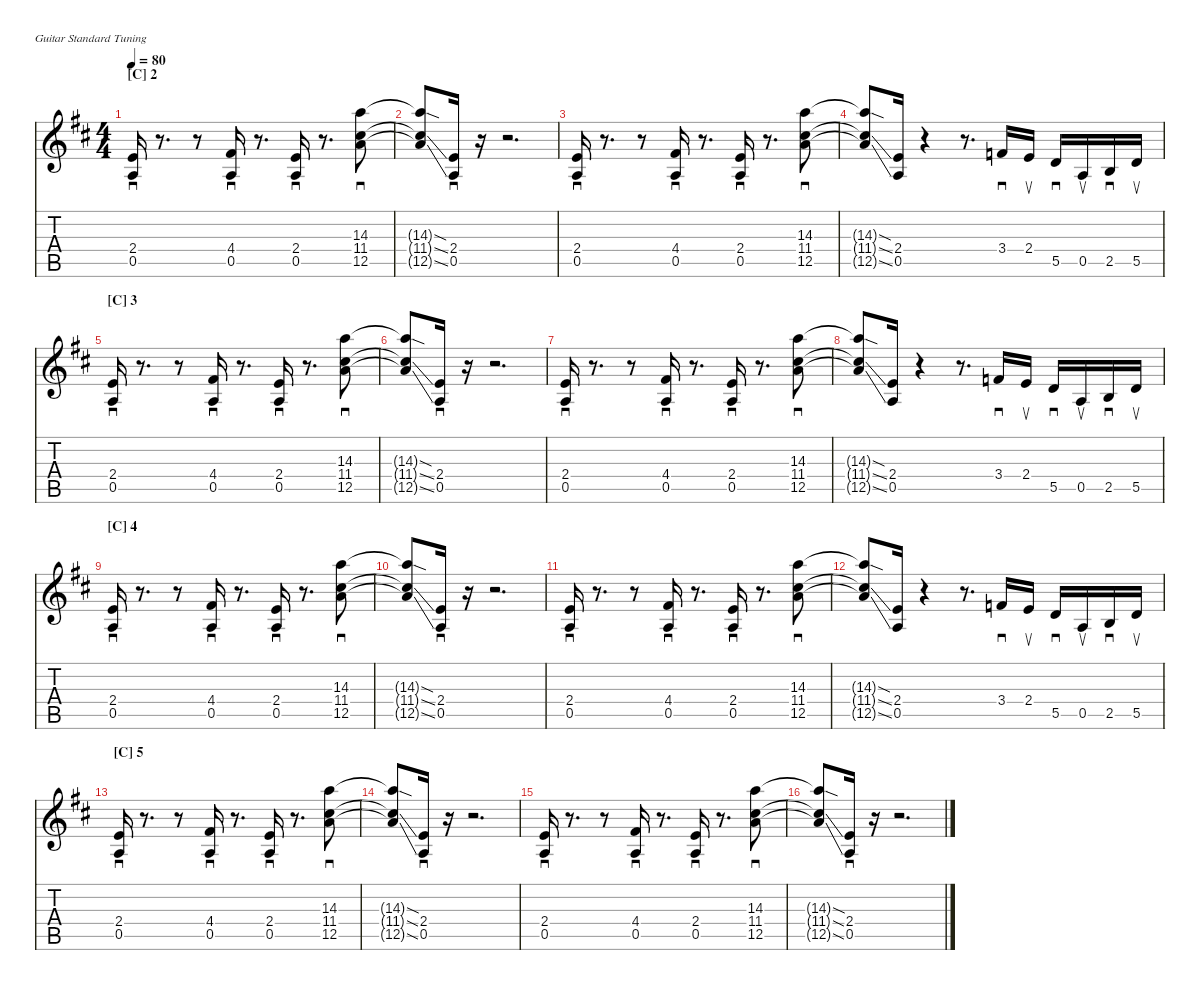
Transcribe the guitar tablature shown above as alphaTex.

\hideDynamics
\bracketExtendMode nobrackets
\singleTrackTrackNamePolicy hidden
\multiTrackTrackNamePolicy hidden
\otherSystemsTrackNameOrientation horizontal
\track ("Guitar 1" "E-Gt") {solo instrument distortionguitar}
\staff {score tabs}
\tuning (E4 B3 G3 D3 A2 E2)
\ts (4 4)
\section ("C" "2")
\tempo 80
\clef g2
\ks d
(0.5{acc forcenatural} 2.4{acc forcenatural}).16{sd dy mf beam Up} r.8{d beam Up} r.8{beam Up} (4.4{acc #} 0.5{acc forcenatural}).16{sd beam Up} r.8{d beam Up} (2.4{acc forcenatural} 0.5{acc forcenatural}).16{sd beam Up} r.8{d beam Up} (11.4{acc #} 12.5{acc forcenatural} 14.3{acc forcenatural}).8{sd beam Down} |
(11.4{ss t acc #} 12.5{ss t acc forcenatural} 14.3{sod t acc forcenatural}).8{beam Up} (2.4{acc forcenatural} 0.5{acc forcenatural}).16{sd beam Up} r.16{beam Up} r.2{d beam Up} |
(0.5{acc forcenatural} 2.4{acc forcenatural}).16{sd beam Up} r.8{d beam Up} r.8{beam Up} (4.4{acc #} 0.5{acc forcenatural}).16{sd beam Up} r.8{d beam Up} (2.4{acc forcenatural} 0.5{acc forcenatural}).16{sd beam Up} r.8{d beam Up} (11.4{acc #} 12.5{acc forcenatural} 14.3{acc forcenatural}).8{sd beam Down} |
(11.4{ss t acc #} 12.5{ss t acc forcenatural} 14.3{sod t acc forcenatural}).8{beam Up} (2.4{acc forcenatural} 0.5{acc forcenatural}).16{beam Up} r.4{beam Up} r.8{d beam Up} 3.4{acc forcenatural}.16{sd beam Up} 2.4{acc forcenatural}.16{su beam Up} 5.5{acc forcenatural}.16{sd beam Up} 0.5{acc forcenatural}.16{su beam Up} 2.5{acc forcenatural}.16{sd beam Up} 5.5{acc forcenatural}.16{su beam Up} |
\section ("C" "3")
(0.5{acc forcenatural} 2.4{acc forcenatural}).16{sd beam Up} r.8{d beam Up} r.8{beam Up} (4.4{acc #} 0.5{acc forcenatural}).16{sd beam Up} r.8{d beam Up} (2.4{acc forcenatural} 0.5{acc forcenatural}).16{sd beam Up} r.8{d beam Up} (11.4{acc #} 12.5{acc forcenatural} 14.3{acc forcenatural}).8{sd beam Down} |
(11.4{ss t acc #} 12.5{ss t acc forcenatural} 14.3{sod t acc forcenatural}).8{beam Up} (2.4{acc forcenatural} 0.5{acc forcenatural}).16{sd beam Up} r.16{beam Up} r.2{d beam Up} |
(0.5{acc forcenatural} 2.4{acc forcenatural}).16{sd beam Up} r.8{d beam Up} r.8{beam Up} (4.4{acc #} 0.5{acc forcenatural}).16{sd beam Up} r.8{d beam Up} (2.4{acc forcenatural} 0.5{acc forcenatural}).16{sd beam Up} r.8{d beam Up} (11.4{acc #} 12.5{acc forcenatural} 14.3{acc forcenatural}).8{sd beam Down} |
(11.4{ss t acc #} 12.5{ss t acc forcenatural} 14.3{sod t acc forcenatural}).8{beam Up} (2.4{acc forcenatural} 0.5{acc forcenatural}).16{beam Up} r.4{beam Up} r.8{d beam Up} 3.4{acc forcenatural}.16{sd beam Up} 2.4{acc forcenatural}.16{su beam Up} 5.5{acc forcenatural}.16{sd beam Up} 0.5{acc forcenatural}.16{su beam Up} 2.5{acc forcenatural}.16{sd beam Up} 5.5{acc forcenatural}.16{su beam Up} |
\section ("C" "4")
(0.5{acc forcenatural} 2.4{acc forcenatural}).16{sd beam Up} r.8{d beam Up} r.8{beam Up} (4.4{acc #} 0.5{acc forcenatural}).16{sd beam Up} r.8{d beam Up} (2.4{acc forcenatural} 0.5{acc forcenatural}).16{sd beam Up} r.8{d beam Up} (11.4{acc #} 12.5{acc forcenatural} 14.3{acc forcenatural}).8{sd beam Down} |
(11.4{ss t acc #} 12.5{ss t acc forcenatural} 14.3{sod t acc forcenatural}).8{beam Up} (2.4{acc forcenatural} 0.5{acc forcenatural}).16{sd beam Up} r.16{beam Up} r.2{d beam Up} |
(0.5{acc forcenatural} 2.4{acc forcenatural}).16{sd beam Up} r.8{d beam Up} r.8{beam Up} (4.4{acc #} 0.5{acc forcenatural}).16{sd beam Up} r.8{d beam Up} (2.4{acc forcenatural} 0.5{acc forcenatural}).16{sd beam Up} r.8{d beam Up} (11.4{acc #} 12.5{acc forcenatural} 14.3{acc forcenatural}).8{sd beam Down} |
(11.4{ss t acc #} 12.5{ss t acc forcenatural} 14.3{sod t acc forcenatural}).8{beam Up} (2.4{acc forcenatural} 0.5{acc forcenatural}).16{beam Up} r.4{beam Up} r.8{d beam Up} 3.4{acc forcenatural}.16{sd beam Up} 2.4{acc forcenatural}.16{su beam Up} 5.5{acc forcenatural}.16{sd beam Up} 0.5{acc forcenatural}.16{su beam Up} 2.5{acc forcenatural}.16{sd beam Up} 5.5{acc forcenatural}.16{su beam Up} |
\section ("C" "5")
(0.5{acc forcenatural} 2.4{acc forcenatural}).16{sd beam Up} r.8{d beam Up} r.8{beam Up} (4.4{acc #} 0.5{acc forcenatural}).16{sd beam Up} r.8{d beam Up} (2.4{acc forcenatural} 0.5{acc forcenatural}).16{sd beam Up} r.8{d beam Up} (11.4{acc #} 12.5{acc forcenatural} 14.3{acc forcenatural}).8{sd beam Down} |
(11.4{ss t acc #} 12.5{ss t acc forcenatural} 14.3{sod t acc forcenatural}).8{beam Up} (2.4{acc forcenatural} 0.5{acc forcenatural}).16{sd beam Up} r.16{beam Up} r.2{d beam Up} |
(0.5{acc forcenatural} 2.4{acc forcenatural}).16{sd beam Up} r.8{d beam Up} r.8{beam Up} (4.4{acc #} 0.5{acc forcenatural}).16{sd beam Up} r.8{d beam Up} (2.4{acc forcenatural} 0.5{acc forcenatural}).16{sd beam Up} r.8{d beam Up} (11.4{acc #} 12.5{acc forcenatural} 14.3{acc forcenatural}).8{sd beam Down} |
(11.4{ss t acc #} 12.5{ss t acc forcenatural} 14.3{sod t acc forcenatural}).8{beam Up} (2.4{acc forcenatural} 0.5{acc forcenatural}).16{sd beam Up} r.16{beam Up} r.2{d beam Up}
